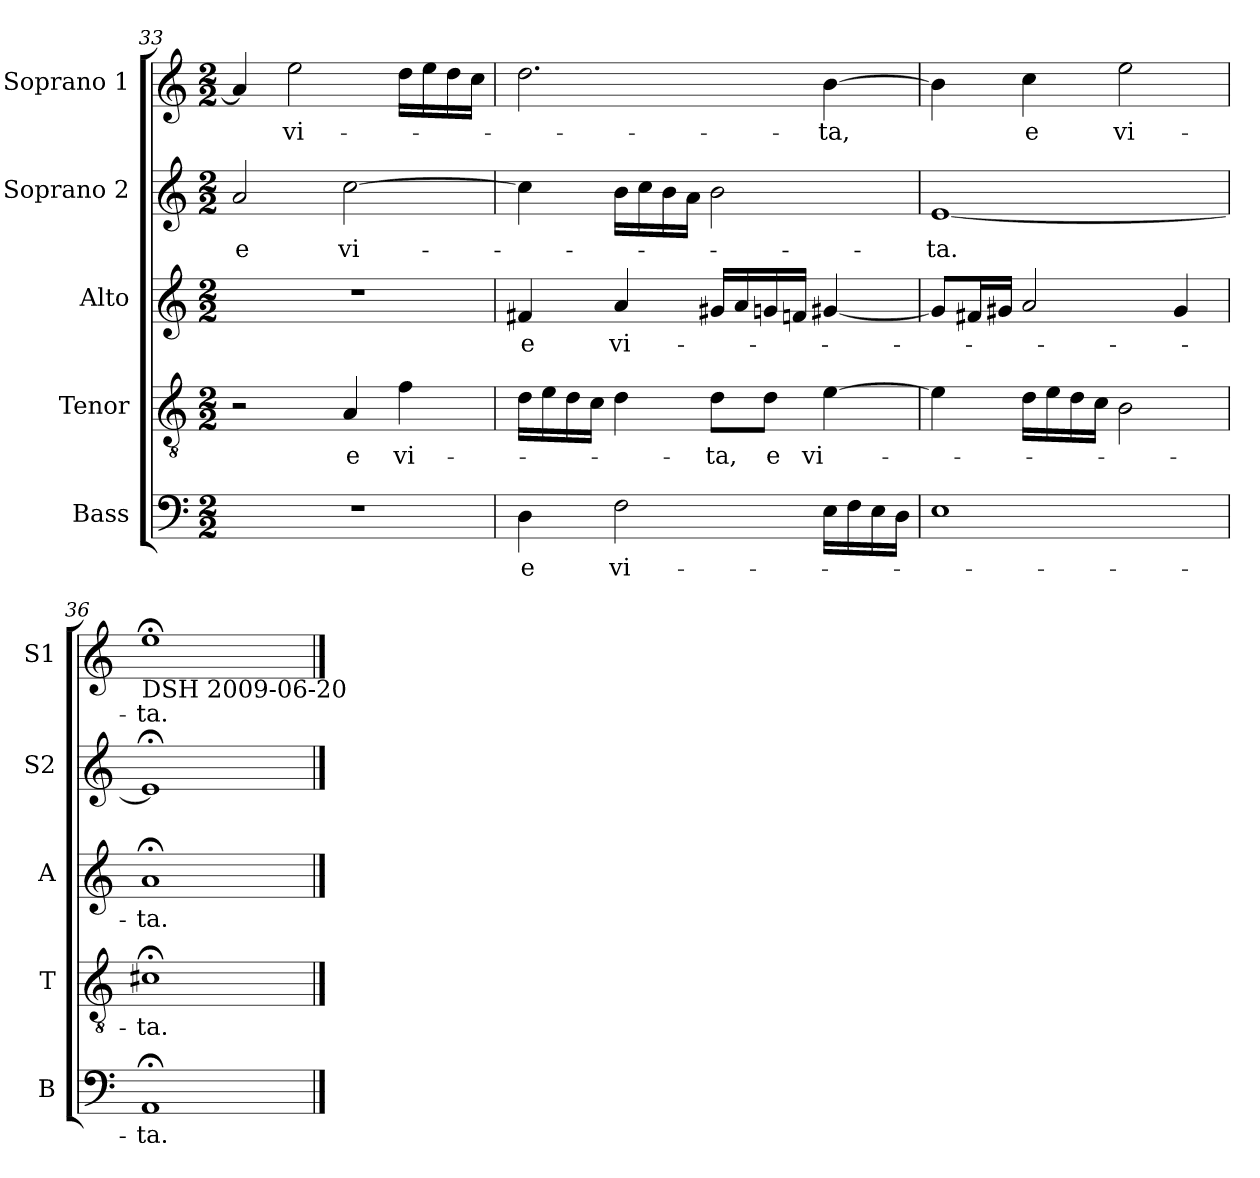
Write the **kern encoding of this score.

**kern	**text	**kern	**text	**kern	**text	**kern	**text	**kern	**text
*part5	*part5	*part4	*part4	*part3	*part3	*part2	*part2	*part1	*part1
*staff5	*staff5	*staff4	*staff4	*staff3	*staff3	*staff2	*staff2	*staff1	*staff1
*I"Bass	*	*I"Tenor	*	*I"Alto	*	*I"Soprano 2	*	*I"Soprano 1	*
*I'B	*	*I'T	*	*I'A	*	*I'S2	*	*I'S1	*
!!LO:LB:g=z
*clefF4	*	*clefGv2	*	*clefG2	*	*clefG2	*	*clefG2	*
*	*	*ITrd7c12	*	*	*	*	*	*	*
*k[]	*	*k[]	*	*k[]	*	*k[]	*	*k[]	*
*C:	*	*C:	*	*C:	*	*C:	*	*C:	*
*M2/2	*	*M2/2	*	*M2/2	*	*M2/2	*	*M2/2	*
=33	=33	=33	=33	=33	=33	=33	=33	=33	=33
!	!	!	!	!	!	!	!LO:LY:b:color=#000000	!	!
1r	.	2r	.	1r	.	2ai/	e	4ai/]	.
!	!	!	!	!	!	!	!	!	!LO:LY:b:color=#000000
.	.	.	.	.	.	.	.	2eei\	vi-
!	!	!	!LO:LY:b:color=#000000	!	!	!	!	!	!
!	!	!	!	!	!	!	!LO:LY:b:color=#000000	!	!
.	.	4AAi/	e	.	.	[2cci\	vi-	.	.
!	!	!	!LO:LY:b:color=#000000	!	!	!	!	!	!
.	.	4Fi\	vi-	.	.	.	.	16ddi\LL	.
.	.	.	.	.	.	.	.	16eei\	.
.	.	.	.	.	.	.	.	16ddi\	.
.	.	.	.	.	.	.	.	16cci\JJ	.
=34	=34	=34	=34	=34	=34	=34	=34	=34	=34
!	!LO:LY:b:color=#000000	!	!	!	!	!	!	!	!
!	!	!	!	!	!LO:LY:b:color=#000000	!	!	!	!
4Di\	e	16Di\LL	.	4f#Xi/	e	4cci\]	.	2.ddi\	.
.	.	16Ei\	.	.	.	.	.	.	.
.	.	16Di\	.	.	.	.	.	.	.
.	.	16Ci\JJ	.	.	.	.	.	.	.
!	!LO:LY:b:color=#000000	!	!	!	!	!	!	!	!
!	!	!	!	!	!LO:LY:b:color=#000000	!	!	!	!
2Fi\	vi-	4Di\	.	4ai/	vi-	16bi\LL	.	.	.
.	.	.	.	.	.	16cci\	.	.	.
.	.	.	.	.	.	16bi\	.	.	.
.	.	.	.	.	.	16ai\JJ	.	.	.
!	!	!	!LO:LY:b:color=#000000	!	!	!	!	!	!
.	.	8Di\L	-ta,	16g#Xi/LL	.	2bi\	.	.	.
.	.	.	.	16ai/	.	.	.	.	.
!	!	!	!LO:LY:b:color=#000000	!	!	!	!	!	!
.	.	8Di\J	e	16gni/	.	.	.	.	.
.	.	.	.	16fni/JJ	.	.	.	.	.
!	!	!	!LO:LY:b:color=#000000	!	!	!	!	!	!
!	!	!	!	!	!	!	!	!	!LO:LY:b:color=#000000
16Ei\LL	.	[4Ei\	vi-	[4g#Xi/	.	.	.	[4bi\	-ta,
16Fi\	.	.	.	.	.	.	.	.	.
16Ei\	.	.	.	.	.	.	.	.	.
16Di\JJ	.	.	.	.	.	.	.	.	.
=35	=35	=35	=35	=35	=35	=35	=35	=35	=35
!	!	!	!	!	!	!	!LO:LY:b:color=#000000	!	!
1Ei	.	4Ei\]	.	8g#i/L]	.	[1ei	-ta.	4bi\]	.
.	.	.	.	16f#Xi/L	.	.	.	.	.
.	.	.	.	16g#Xi/JJ	.	.	.	.	.
!	!	!	!	!	!	!	!	!	!LO:LY:b:color=#000000
.	.	16Di\LL	.	2ai/	.	.	.	4cci\	e
.	.	16Ei\	.	.	.	.	.	.	.
.	.	16Di\	.	.	.	.	.	.	.
.	.	16Ci\JJ	.	.	.	.	.	.	.
!	!	!	!	!	!	!	!	!	!LO:LY:b:color=#000000
.	.	2BBi\	.	.	.	.	.	2eei\	vi-
.	.	.	.	4g#i/	.	.	.	.	.
=36	=36	=36	=36	=36	=36	=36	=36	=36	=36
!	!LO:LY:b:color=#000000	!	!	!	!	!	!	!	!
!	!	!	!LO:LY:b:color=#000000	!	!	!	!	!	!
!	!	!	!	!	!LO:LY:b:color=#000000	!	!	!	!
!	!	!	!	!	!	!	!	!LO:TX:b:t=DSH 2009-06-20	!
!	!	!	!	!	!	!	!	!	!LO:LY:b:color=#000000
1AA;i	-ta.	1C#X;i	-ta.	1a;i	-ta.	1e;i]	.	1ee;i	-ta.
==	==	==	==	==	==	==	==	==	==
*-	*-	*-	*-	*-	*-	*-	*-	*-	*-
